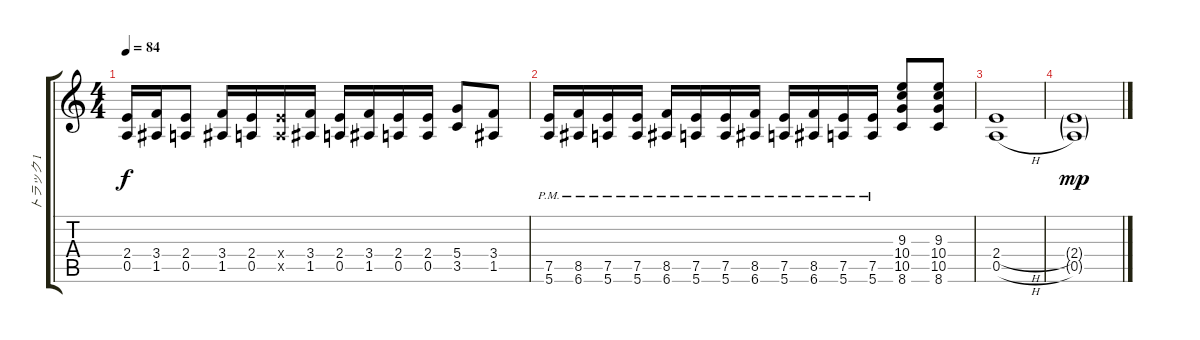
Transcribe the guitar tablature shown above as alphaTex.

\track ("トラック 1" "トラック 1") {instrument distortionguitar}
\staff {score tabs}
\tuning (E4 B3 G3 D3 A2 E2) {hide}
\ts (4 4)
\tempo 84
\clef g2
\ks c
(2.4 0.5).16{dy f} (3.4 1.5).16 (2.4 0.5).8 (3.4 1.5).16 (2.4 0.5).16 (2.4{x} 0.5{x}).16 (3.4 1.5).16 (2.4 0.5).16 (3.4 1.5).16 (2.4 0.5).16 (2.4 0.5).16 (5.4 3.5).8 (3.4 1.5).8 |
(7.5{pm} 5.6{pm}).16 (8.5{pm} 6.6{pm}).16 (7.5{pm} 5.6{pm}).16 (7.5{pm} 5.6{pm}).16 (8.5{pm} 6.6{pm}).16 (7.5{pm} 5.6{pm}).16 (7.5{pm} 5.6{pm}).16 (8.5{pm} 6.6{pm}).16 (7.5{pm} 5.6{pm}).16 (8.5{pm} 6.6{pm}).16 (7.5{pm} 5.6{pm}).16 (7.5{pm} 5.6{pm}).16 (9.3 10.4 10.5 8.6).8 (9.3 10.4 10.5 8.6).8 |
(2.4{h} 0.5{h}).1 |
(2.4{g} 0.5{g}).1{dy mp}
